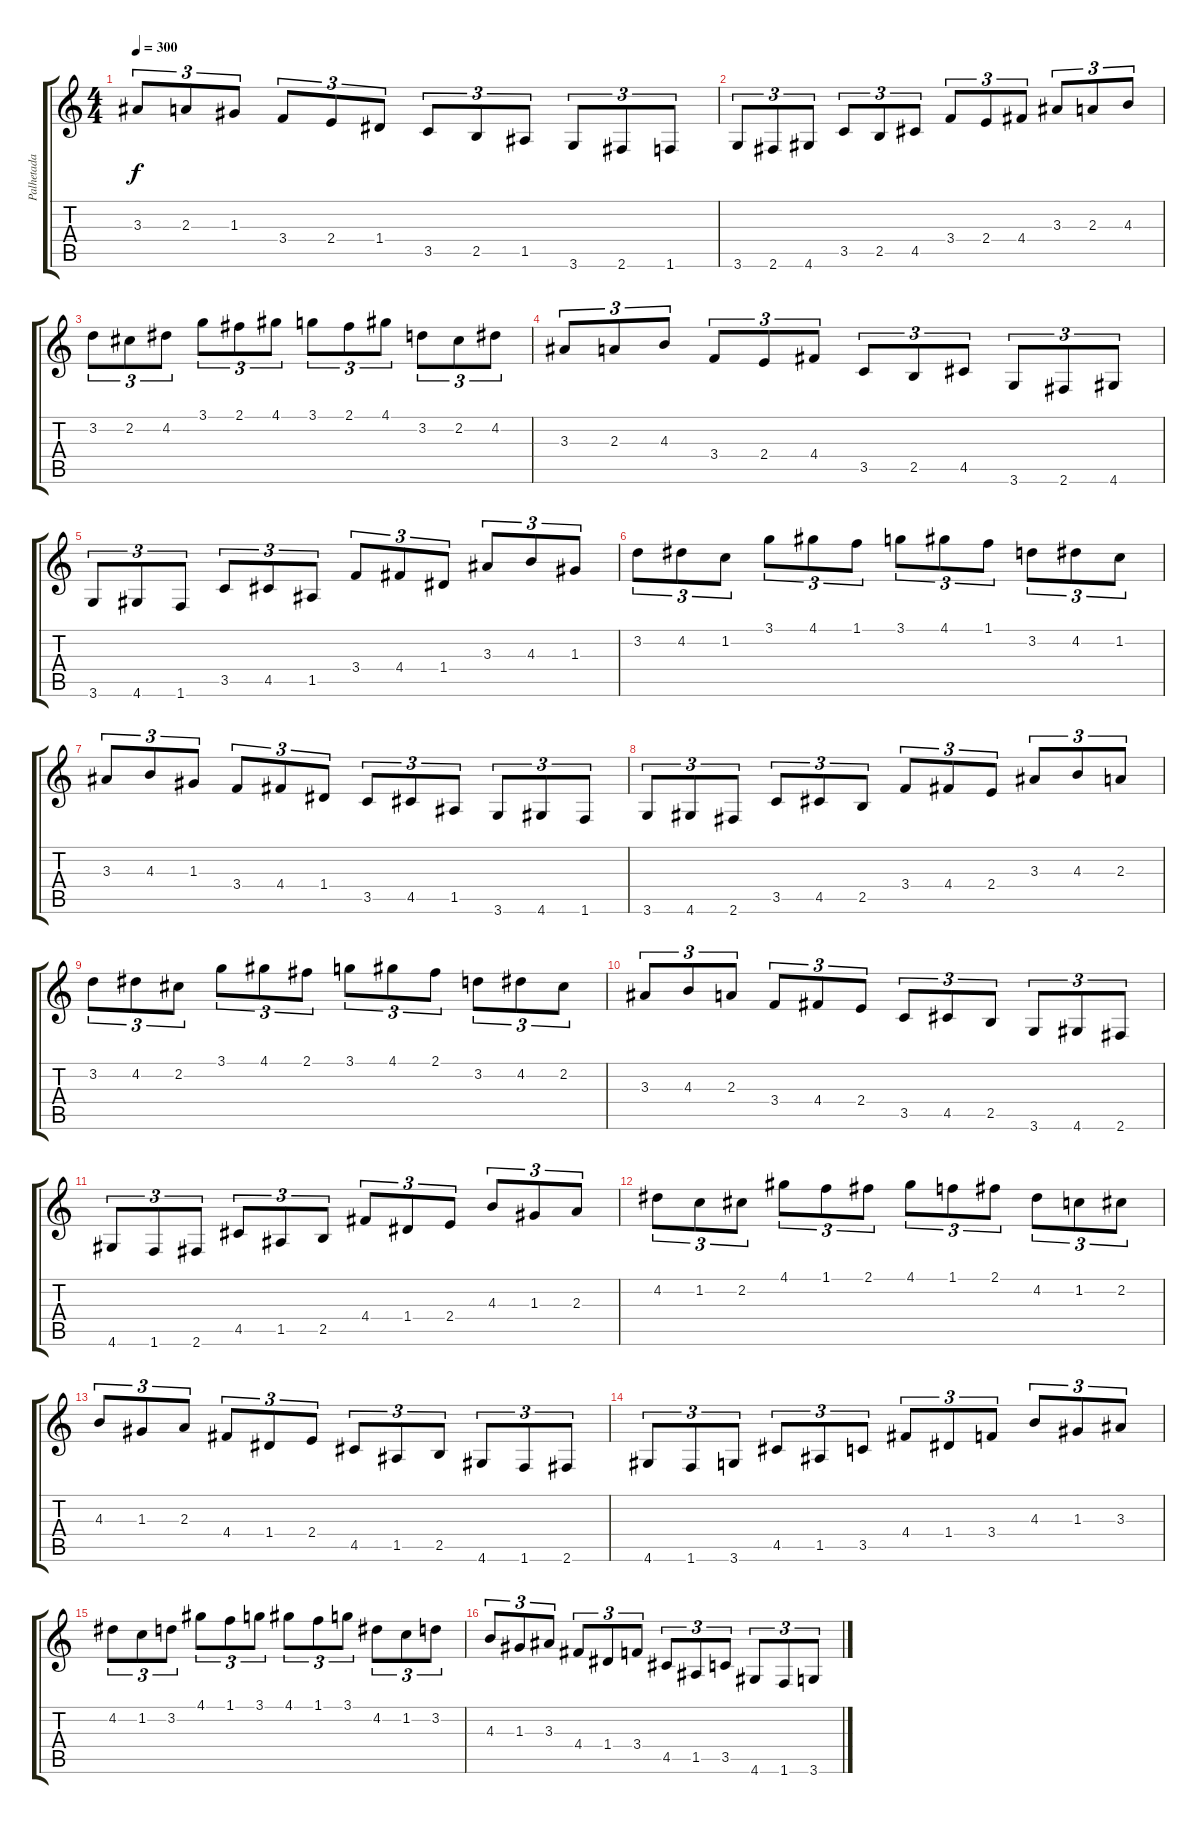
\track ("Palhetada - Prontos!" "Palhetada ") {instrument overdrivenguitar}
\staff {score tabs}
\tuning (E4 B3 G3 D3 A2 E2) {hide}
\ts (4 4)
\tempo 300
\clef g2
\ks c
3.3.8{tu (3 2) dy f} 2.3.8{tu (3 2)} 1.3.8{tu (3 2)} 3.4.8{tu (3 2)} 2.4.8{tu (3 2)} 1.4.8{tu (3 2)} 3.5.8{tu (3 2)} 2.5.8{tu (3 2)} 1.5.8{tu (3 2)} 3.6.8{tu (3 2)} 2.6.8{tu (3 2)} 1.6.8{tu (3 2)} |
3.6.8{tu (3 2)} 2.6.8{tu (3 2)} 4.6.8{tu (3 2)} 3.5.8{tu (3 2)} 2.5.8{tu (3 2)} 4.5.8{tu (3 2)} 3.4.8{tu (3 2)} 2.4.8{tu (3 2)} 4.4.8{tu (3 2)} 3.3.8{tu (3 2)} 2.3.8{tu (3 2)} 4.3.8{tu (3 2)} |
3.2.8{tu (3 2)} 2.2.8{tu (3 2)} 4.2.8{tu (3 2)} 3.1.8{tu (3 2)} 2.1.8{tu (3 2)} 4.1.8{tu (3 2)} 3.1.8{tu (3 2)} 2.1.8{tu (3 2)} 4.1.8{tu (3 2)} 3.2.8{tu (3 2)} 2.2.8{tu (3 2)} 4.2.8{tu (3 2)} |
3.3.8{tu (3 2)} 2.3.8{tu (3 2)} 4.3.8{tu (3 2)} 3.4.8{tu (3 2)} 2.4.8{tu (3 2)} 4.4.8{tu (3 2)} 3.5.8{tu (3 2)} 2.5.8{tu (3 2)} 4.5.8{tu (3 2)} 3.6.8{tu (3 2)} 2.6.8{tu (3 2)} 4.6.8{tu (3 2)} |
3.6.8{tu (3 2)} 4.6.8{tu (3 2)} 1.6.8{tu (3 2)} 3.5.8{tu (3 2)} 4.5.8{tu (3 2)} 1.5.8{tu (3 2)} 3.4.8{tu (3 2)} 4.4.8{tu (3 2)} 1.4.8{tu (3 2)} 3.3.8{tu (3 2)} 4.3.8{tu (3 2)} 1.3.8{tu (3 2)} |
3.2.8{tu (3 2)} 4.2.8{tu (3 2)} 1.2.8{tu (3 2)} 3.1.8{tu (3 2)} 4.1.8{tu (3 2)} 1.1.8{tu (3 2)} 3.1.8{tu (3 2)} 4.1.8{tu (3 2)} 1.1.8{tu (3 2)} 3.2.8{tu (3 2)} 4.2.8{tu (3 2)} 1.2.8{tu (3 2)} |
3.3.8{tu (3 2)} 4.3.8{tu (3 2)} 1.3.8{tu (3 2)} 3.4.8{tu (3 2)} 4.4.8{tu (3 2)} 1.4.8{tu (3 2)} 3.5.8{tu (3 2)} 4.5.8{tu (3 2)} 1.5.8{tu (3 2)} 3.6.8{tu (3 2)} 4.6.8{tu (3 2)} 1.6.8{tu (3 2)} |
3.6.8{tu (3 2)} 4.6.8{tu (3 2)} 2.6.8{tu (3 2)} 3.5.8{tu (3 2)} 4.5.8{tu (3 2)} 2.5.8{tu (3 2)} 3.4.8{tu (3 2)} 4.4.8{tu (3 2)} 2.4.8{tu (3 2)} 3.3.8{tu (3 2)} 4.3.8{tu (3 2)} 2.3.8{tu (3 2)} |
3.2.8{tu (3 2)} 4.2.8{tu (3 2)} 2.2.8{tu (3 2)} 3.1.8{tu (3 2)} 4.1.8{tu (3 2)} 2.1.8{tu (3 2)} 3.1.8{tu (3 2)} 4.1.8{tu (3 2)} 2.1.8{tu (3 2)} 3.2.8{tu (3 2)} 4.2.8{tu (3 2)} 2.2.8{tu (3 2)} |
3.3.8{tu (3 2)} 4.3.8{tu (3 2)} 2.3.8{tu (3 2)} 3.4.8{tu (3 2)} 4.4.8{tu (3 2)} 2.4.8{tu (3 2)} 3.5.8{tu (3 2)} 4.5.8{tu (3 2)} 2.5.8{tu (3 2)} 3.6.8{tu (3 2)} 4.6.8{tu (3 2)} 2.6.8{tu (3 2)} |
4.6.8{tu (3 2)} 1.6.8{tu (3 2)} 2.6.8{tu (3 2)} 4.5.8{tu (3 2)} 1.5.8{tu (3 2)} 2.5.8{tu (3 2)} 4.4.8{tu (3 2)} 1.4.8{tu (3 2)} 2.4.8{tu (3 2)} 4.3.8{tu (3 2)} 1.3.8{tu (3 2)} 2.3.8{tu (3 2)} |
4.2.8{tu (3 2)} 1.2.8{tu (3 2)} 2.2.8{tu (3 2)} 4.1.8{tu (3 2)} 1.1.8{tu (3 2)} 2.1.8{tu (3 2)} 4.1.8{tu (3 2)} 1.1.8{tu (3 2)} 2.1.8{tu (3 2)} 4.2.8{tu (3 2)} 1.2.8{tu (3 2)} 2.2.8{tu (3 2)} |
4.3.8{tu (3 2)} 1.3.8{tu (3 2)} 2.3.8{tu (3 2)} 4.4.8{tu (3 2)} 1.4.8{tu (3 2)} 2.4.8{tu (3 2)} 4.5.8{tu (3 2)} 1.5.8{tu (3 2)} 2.5.8{tu (3 2)} 4.6.8{tu (3 2)} 1.6.8{tu (3 2)} 2.6.8{tu (3 2)} |
4.6.8{tu (3 2)} 1.6.8{tu (3 2)} 3.6.8{tu (3 2)} 4.5.8{tu (3 2)} 1.5.8{tu (3 2)} 3.5.8{tu (3 2)} 4.4.8{tu (3 2)} 1.4.8{tu (3 2)} 3.4.8{tu (3 2)} 4.3.8{tu (3 2)} 1.3.8{tu (3 2)} 3.3.8{tu (3 2)} |
4.2.8{tu (3 2)} 1.2.8{tu (3 2)} 3.2.8{tu (3 2)} 4.1.8{tu (3 2)} 1.1.8{tu (3 2)} 3.1.8{tu (3 2)} 4.1.8{tu (3 2)} 1.1.8{tu (3 2)} 3.1.8{tu (3 2)} 4.2.8{tu (3 2)} 1.2.8{tu (3 2)} 3.2.8{tu (3 2)} |
4.3.8{tu (3 2)} 1.3.8{tu (3 2)} 3.3.8{tu (3 2)} 4.4.8{tu (3 2)} 1.4.8{tu (3 2)} 3.4.8{tu (3 2)} 4.5.8{tu (3 2)} 1.5.8{tu (3 2)} 3.5.8{tu (3 2)} 4.6.8{tu (3 2)} 1.6.8{tu (3 2)} 3.6.8{tu (3 2)}
